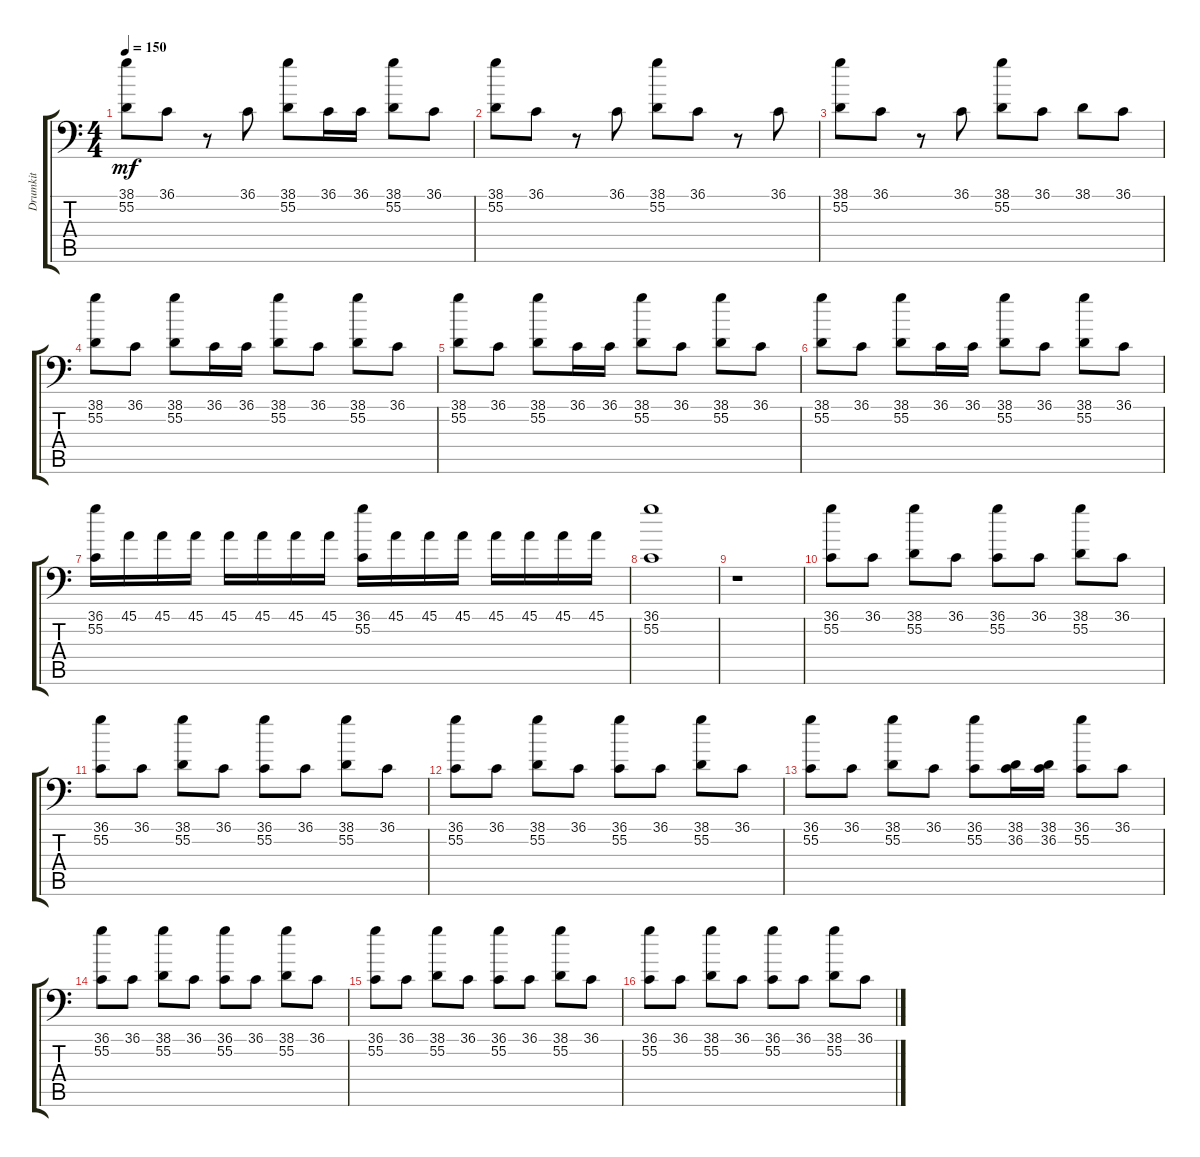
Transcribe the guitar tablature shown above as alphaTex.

\track ("Drumkit" "Drumkit") {instrument acousticgrandpiano}
\staff {score tabs}
\tuning (C-1 C-1 C-1 C-1 C-1 C-1) {hide}
\ts (4 4)
\tempo 150
\clef f4
\ks c
(38.1 55.2).8{dy mf} 36.1.8 r.8 36.1.8 (38.1 55.2).8 36.1.16 36.1.16 (38.1 55.2).8 36.1.8 |
(38.1 55.2).8 36.1.8 r.8 36.1.8 (38.1 55.2).8 36.1.8 r.8 36.1.8 |
(38.1 55.2).8 36.1.8 r.8 36.1.8 (38.1 55.2).8 36.1.8 38.1.8 36.1.8 |
(38.1 55.2).8 36.1.8 (38.1 55.2).8 36.1.16 36.1.16 (38.1 55.2).8 36.1.8 (38.1 55.2).8 36.1.8 |
(38.1 55.2).8 36.1.8 (38.1 55.2).8 36.1.16 36.1.16 (38.1 55.2).8 36.1.8 (38.1 55.2).8 36.1.8 |
(38.1 55.2).8 36.1.8 (38.1 55.2).8 36.1.16 36.1.16 (38.1 55.2).8 36.1.8 (38.1 55.2).8 36.1.8 |
(36.1 55.2).16 45.1.16 45.1.16 45.1.16 45.1.16 45.1.16 45.1.16 45.1.16 (36.1 55.2).16 45.1.16 45.1.16 45.1.16 45.1.16 45.1.16 45.1.16 45.1.16 |
(36.1 55.2).1 |
r.1 |
(36.1 55.2).8 36.1.8 (38.1 55.2).8 36.1.8 (36.1 55.2).8 36.1.8 (38.1 55.2).8 36.1.8 |
(36.1 55.2).8 36.1.8 (38.1 55.2).8 36.1.8 (36.1 55.2).8 36.1.8 (38.1 55.2).8 36.1.8 |
(36.1 55.2).8 36.1.8 (38.1 55.2).8 36.1.8 (36.1 55.2).8 36.1.8 (38.1 55.2).8 36.1.8 |
(36.1 55.2).8 36.1.8 (38.1 55.2).8 36.1.8 (36.1 55.2).8 (38.1 36.2).16 (38.1 36.2).16 (36.1 55.2).8 36.1.8 |
(36.1 55.2).8 36.1.8 (38.1 55.2).8 36.1.8 (36.1 55.2).8 36.1.8 (38.1 55.2).8 36.1.8 |
(36.1 55.2).8 36.1.8 (38.1 55.2).8 36.1.8 (36.1 55.2).8 36.1.8 (38.1 55.2).8 36.1.8 |
(36.1 55.2).8 36.1.8 (38.1 55.2).8 36.1.8 (36.1 55.2).8 36.1.8 (38.1 55.2).8 36.1.8
